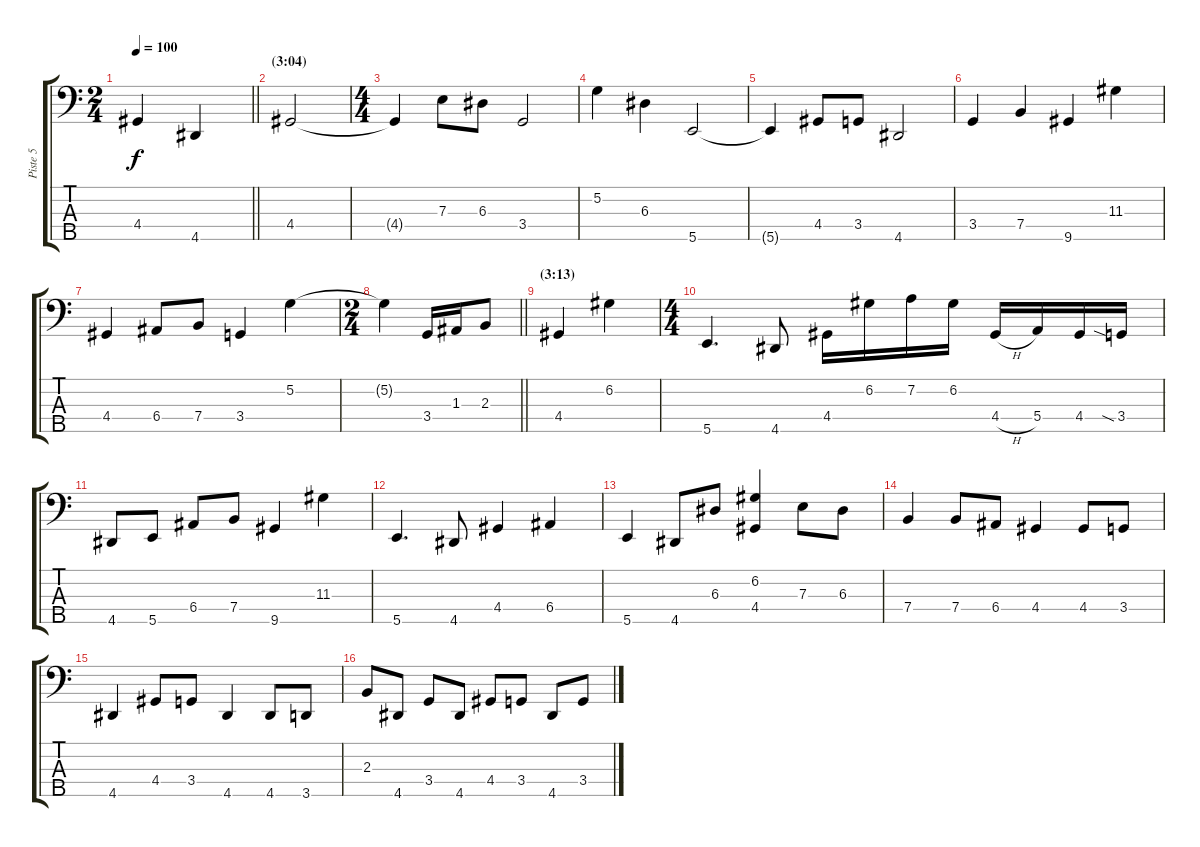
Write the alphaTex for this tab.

\track ("Piste 5" "Piste 5") {instrument electricbassfinger}
\staff {score tabs}
\tuning (G2 D2 A1 E1 B0) {hide}
\ts (2 4)
\tempo 100
\clef f4
\barLineRight lightlight
\ks c
4.4.4{dy f} 4.5.4 |
\section ("" "(3:04)")
4.4.2 |
\ts (4 4)
4.4{t}.4 7.3.8 6.3.8 3.4.2 |
5.2.4 6.3.4 5.5.2 |
5.5{t}.4 4.4.8 3.4.8 4.5.2 |
3.4.4 7.4.4 9.5.4 11.3.4 |
4.4.4 6.4.8 7.4.8 3.4.4 5.2.4 |
\ts (2 4)
\barLineRight lightlight
5.2{t}.4 3.4.16 1.3.16 2.3.8 |
\section ("" "(3:13)")
4.4.4 6.2.4 |
\ts (4 4)
5.5.4{d} 4.5.8 4.4.16 6.2.16 7.2.16 6.2.16 4.4{h}.16 5.4.16 4.4.16 3.4{sia}.16 |
4.5.8 5.5.8 6.4.8 7.4.8 9.5.4 11.3.4 |
5.5.4{d} 4.5.8 4.4.4 6.4.4 |
5.5.4 4.5.8 6.3.8 (6.2 4.4).4 7.3.8 6.3.8 |
7.4.4 7.4.8 6.4.8 4.4.4 4.4.8 3.4.8 |
4.5.4 4.4.8 3.4.8 4.5.4 4.5.8 3.5.8 |
2.3.8 4.5.8 3.4.8 4.5.8 4.4.8 3.4.8 4.5.8 3.4.8
